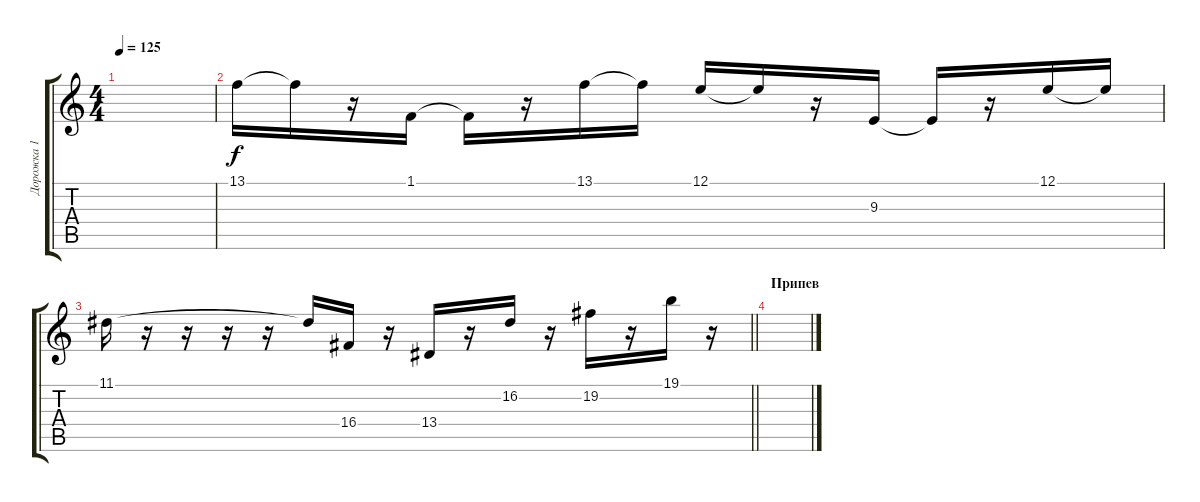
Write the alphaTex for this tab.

\track ("Дорожка 1" "Дорожка 1") {instrument acousticgrandpiano}
\staff {score tabs}
\tuning (E4 B3 G3 D3 A2 E2) {hide}
\ts (4 4)
\tempo 125
\clef g2
\ks c
|
13.1.16 13.1{t}.16 r.16 1.1.16 1.1{t}.16 r.16 13.1.16 13.1{t}.16 12.1.16 12.1{t}.16 r.16 9.3.16 9.3{t}.16 r.16 12.1.16 12.1{t}.16 |
\barLineRight lightlight
11.1.16 r.16 r.16 r.16 r.16 11.1{t}.16 16.4.16 r.16 13.4.16 r.16 16.2.16 r.16 19.2.16 r.16 19.1.16 r.16 |
\section ("" "Припев")
